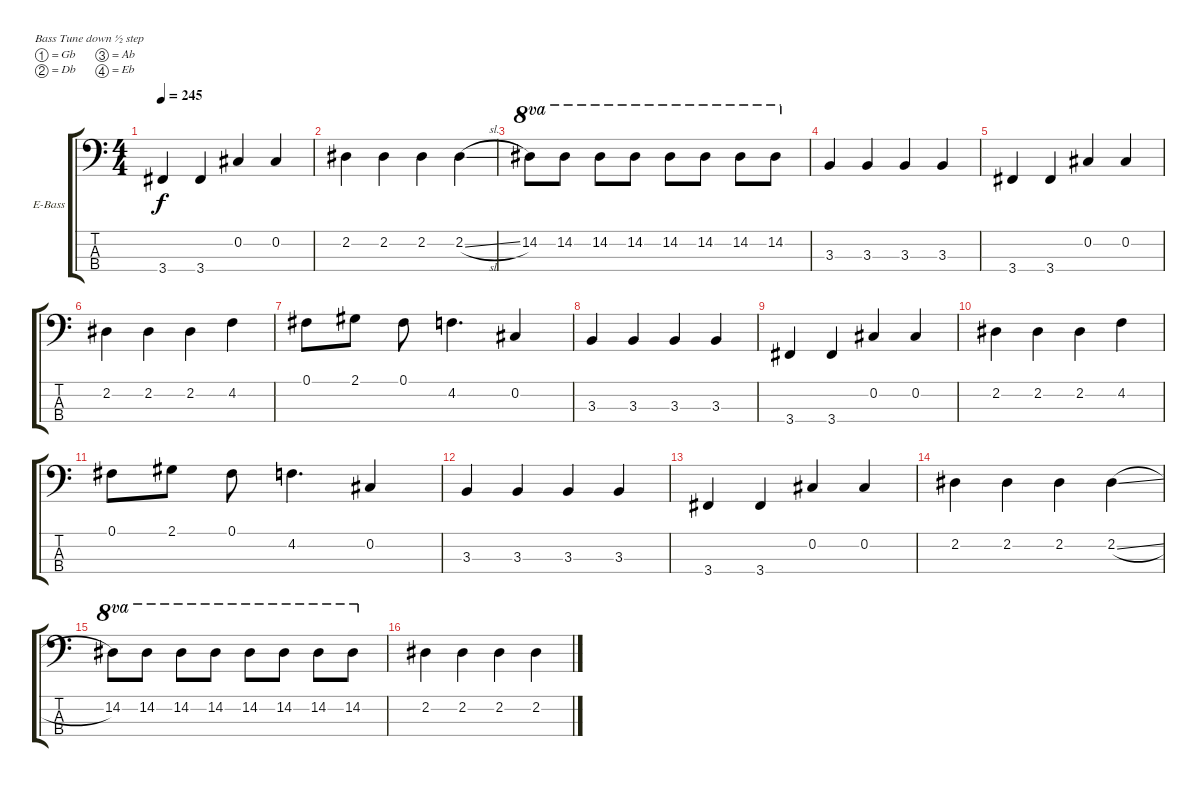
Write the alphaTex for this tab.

\bracketExtendMode groupsimilarinstruments
\firstSystemTrackNameOrientation horizontal
\otherSystemsTrackNameOrientation horizontal
\track ("Bass Guitar" "E-Bass") {instrument electricbassfinger}
\staff {score tabs}
\tuning (Gb2 Db2 Ab1 Eb1)
\ts (4 4)
\tempo 245
\clef f4
\ks c
3.4.4{dy f} 3.4.4 0.2.4 0.2.4 |
2.2.4 2.2.4 2.2.4 2.2{sl}.4 |
14.2.8{ot 8va} 14.2.8{ot 8va} 14.2.8{ot 8va} 14.2.8{ot 8va} 14.2.8{ot 8va} 14.2.8{ot 8va} 14.2.8{ot 8va} 14.2.8{ot 8va} |
3.3.4 3.3.4 3.3.4 3.3.4 |
3.4.4 3.4.4 0.2.4 0.2.4 |
2.2.4 2.2.4 2.2.4 4.2.4 |
0.1.8 2.1.8 0.1.8 4.2.4{d} 0.2.4 |
3.3.4 3.3.4 3.3.4 3.3.4 |
3.4.4 3.4.4 0.2.4 0.2.4 |
2.2.4 2.2.4 2.2.4 4.2.4 |
0.1.8 2.1.8 0.1.8 4.2.4{d} 0.2.4 |
3.3.4 3.3.4 3.3.4 3.3.4 |
3.4.4 3.4.4 0.2.4 0.2.4 |
2.2.4 2.2.4 2.2.4 2.2{sl}.4 |
14.2.8{ot 8va} 14.2.8{ot 8va} 14.2.8{ot 8va} 14.2.8{ot 8va} 14.2.8{ot 8va} 14.2.8{ot 8va} 14.2.8{ot 8va} 14.2.8{ot 8va} |
2.2.4 2.2.4 2.2.4 2.2.4
